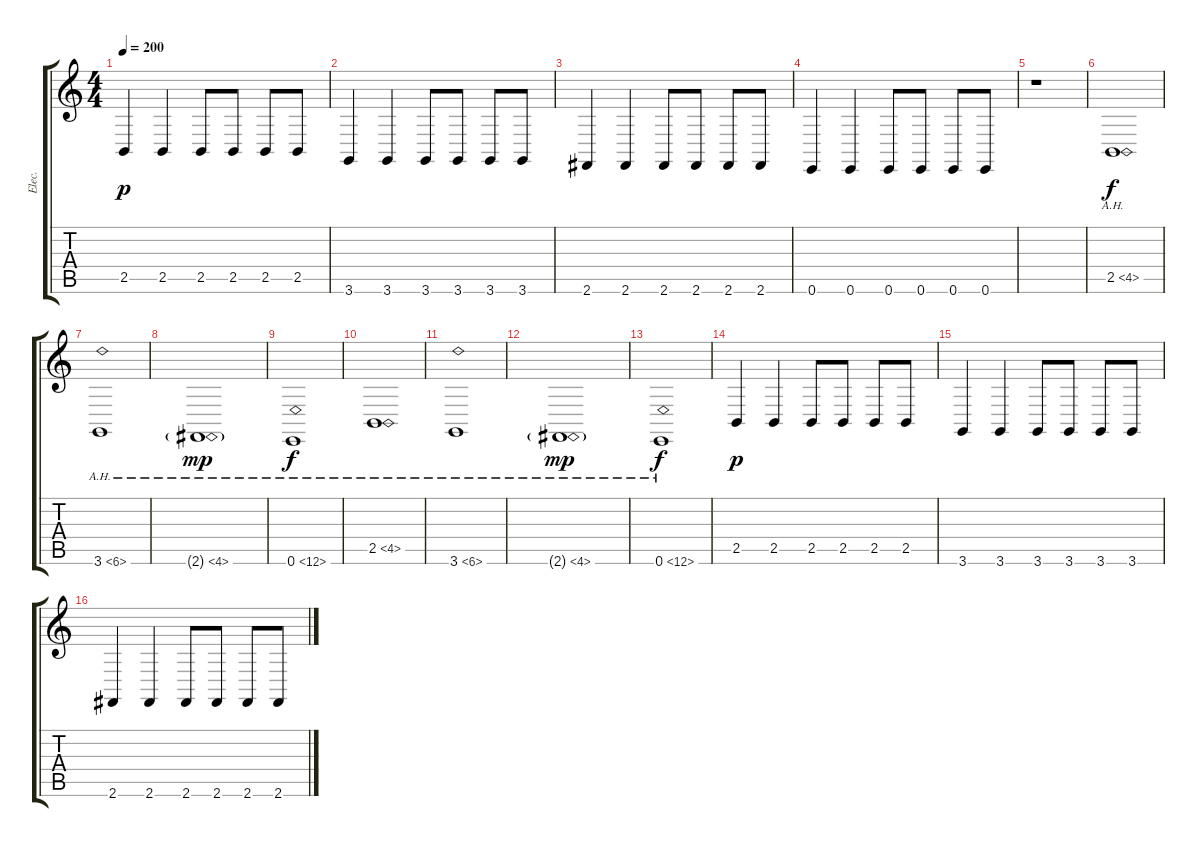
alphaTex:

\track ("Elec." "Elec.") {instrument pad4choir}
\staff {score tabs}
\tuning (E4 B3 G3 D3 A2 E2) {hide}
\ts (4 4)
\tempo 200
\clef g2
\ks c
2.5.4{dy p} 2.5.4 2.5.8 2.5.8 2.5.8 2.5.8 |
3.6.4 3.6.4 3.6.8 3.6.8 3.6.8 3.6.8 |
2.6.4 2.6.4 2.6.8 2.6.8 2.6.8 2.6.8 |
0.6.4 0.6.4 0.6.8 0.6.8 0.6.8 0.6.8 |
r.1 |
2.5{ah 2}.1{dy f} |
3.6{ah 3}.1 |
2.6{ah 2 g}.1{dy mp} |
0.6{ah 12}.1{dy f} |
2.5{ah 2}.1 |
3.6{ah 3}.1 |
2.6{ah 2 g}.1{dy mp} |
0.6{ah 12}.1{dy f} |
2.5.4{dy p} 2.5.4 2.5.8 2.5.8 2.5.8 2.5.8 |
3.6.4 3.6.4 3.6.8 3.6.8 3.6.8 3.6.8 |
2.6.4 2.6.4 2.6.8 2.6.8 2.6.8 2.6.8
